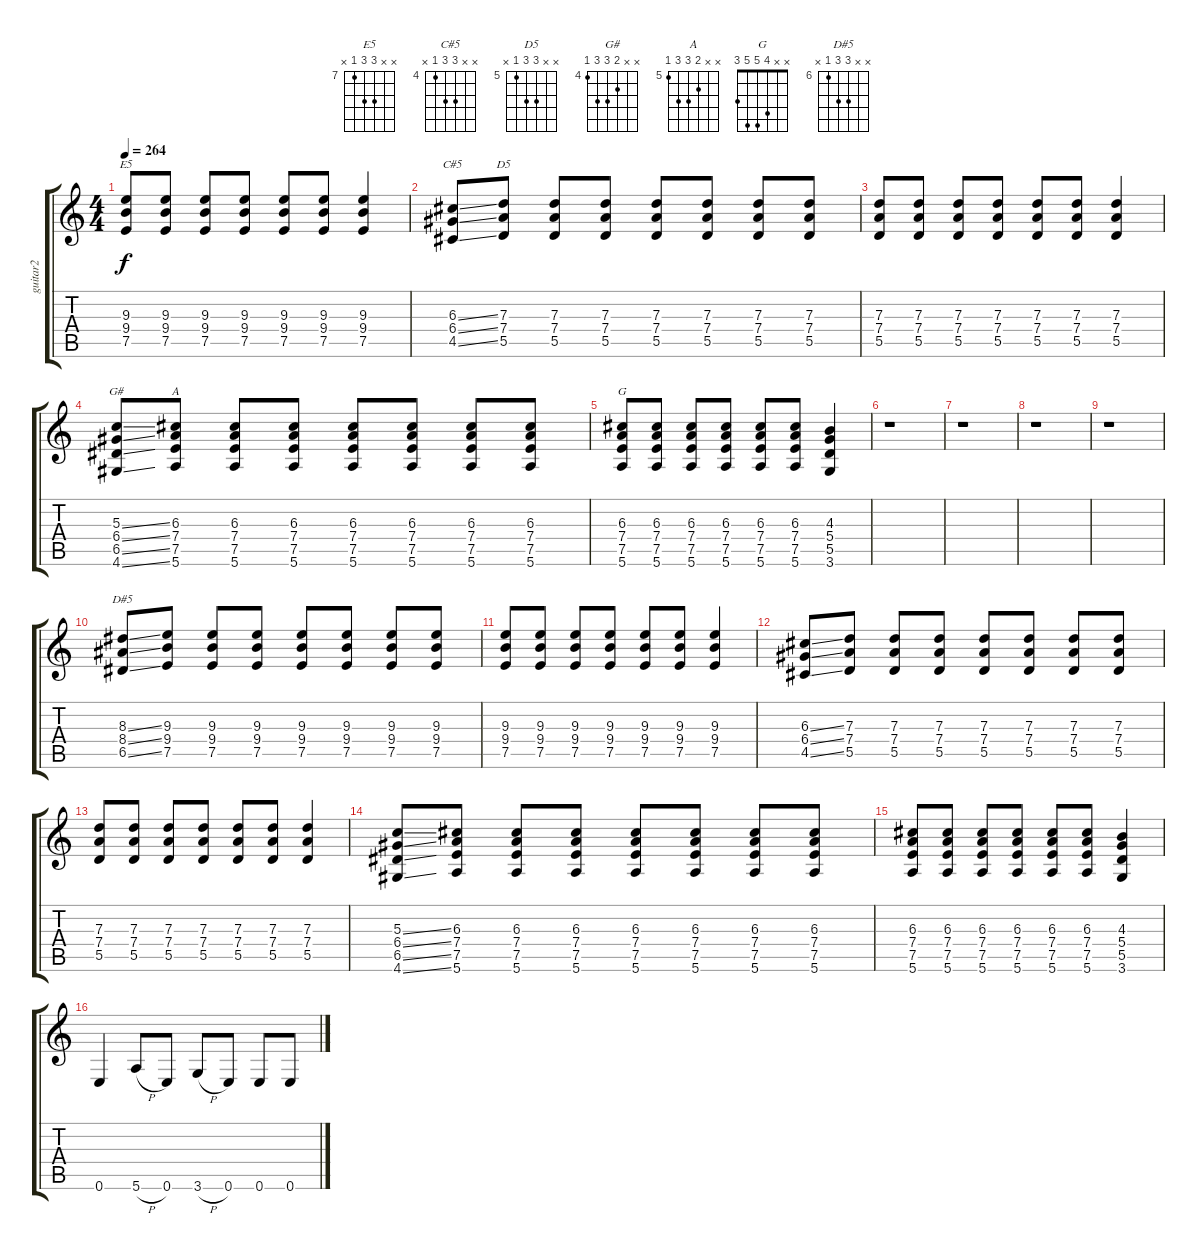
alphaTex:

\track ("guitar2" "guitar2") {instrument distortionguitar}
\staff {score tabs}
\tuning (E4 B3 G3 D3 A2 E2) {hide}
\chord ("E5" x x 9 9 7 x) {firstfret 7}
\chord ("C#5" x x 6 6 4 x) {firstfret 4}
\chord ("D5" x x 7 7 5 x) {firstfret 5}
\chord ("G#" x x 5 6 6 4) {firstfret 4}
\chord ("A" x x 6 7 7 5) {firstfret 5}
\chord ("G" x x 4 5 5 3)
\chord ("D#5" x x 8 8 6 x) {firstfret 6}
\ts (4 4)
\tempo 264
\clef g2
\ks c
(9.3 9.4 7.5).8{ch "E5" dy f} (9.3 9.4 7.5).8 (9.3 9.4 7.5).8 (9.3 9.4 7.5).8 (9.3 9.4 7.5).8 (9.3 9.4 7.5).8 (9.3 9.4 7.5).4 |
(6.3{ss} 6.4{ss} 4.5{ss}).8{ch "C#5"} (7.3 7.4 5.5).8{ch "D5"} (7.3 7.4 5.5).8 (7.3 7.4 5.5).8 (7.3 7.4 5.5).8 (7.3 7.4 5.5).8 (7.3 7.4 5.5).8 (7.3 7.4 5.5).8 |
(7.3 7.4 5.5).8 (7.3 7.4 5.5).8 (7.3 7.4 5.5).8 (7.3 7.4 5.5).8 (7.3 7.4 5.5).8 (7.3 7.4 5.5).8 (7.3 7.4 5.5).4 |
(5.3{ss} 6.4{ss} 6.5{ss} 4.6{ss}).8{ch "G#"} (6.3 7.4 7.5 5.6).8{ch "A"} (6.3 7.4 7.5 5.6).8 (6.3 7.4 7.5 5.6).8 (6.3 7.4 7.5 5.6).8 (6.3 7.4 7.5 5.6).8 (6.3 7.4 7.5 5.6).8 (6.3 7.4 7.5 5.6).8 |
(6.3 7.4 7.5 5.6).8{ch "G"} (6.3 7.4 7.5 5.6).8 (6.3 7.4 7.5 5.6).8 (6.3 7.4 7.5 5.6).8 (6.3 7.4 7.5 5.6).8 (6.3 7.4 7.5 5.6).8 (4.3 5.4 5.5 3.6).4 |
r.1 |
r.1 |
r.1 |
r.1 |
(8.3{ss} 8.4{ss} 6.5{ss}).8{ch "D#5"} (9.3 9.4 7.5).8 (9.3 9.4 7.5).8 (9.3 9.4 7.5).8 (9.3 9.4 7.5).8 (9.3 9.4 7.5).8 (9.3 9.4 7.5).8 (9.3 9.4 7.5).8 |
(9.3 9.4 7.5).8 (9.3 9.4 7.5).8 (9.3 9.4 7.5).8 (9.3 9.4 7.5).8 (9.3 9.4 7.5).8 (9.3 9.4 7.5).8 (9.3 9.4 7.5).4 |
(6.3{ss} 6.4{ss} 4.5{ss}).8 (7.3 7.4 5.5).8 (7.3 7.4 5.5).8 (7.3 7.4 5.5).8 (7.3 7.4 5.5).8 (7.3 7.4 5.5).8 (7.3 7.4 5.5).8 (7.3 7.4 5.5).8 |
(7.3 7.4 5.5).8 (7.3 7.4 5.5).8 (7.3 7.4 5.5).8 (7.3 7.4 5.5).8 (7.3 7.4 5.5).8 (7.3 7.4 5.5).8 (7.3 7.4 5.5).4 |
(5.3{ss} 6.4{ss} 6.5{ss} 4.6{ss}).8 (6.3 7.4 7.5 5.6).8 (6.3 7.4 7.5 5.6).8 (6.3 7.4 7.5 5.6).8 (6.3 7.4 7.5 5.6).8 (6.3 7.4 7.5 5.6).8 (6.3 7.4 7.5 5.6).8 (6.3 7.4 7.5 5.6).8 |
(6.3 7.4 7.5 5.6).8 (6.3 7.4 7.5 5.6).8 (6.3 7.4 7.5 5.6).8 (6.3 7.4 7.5 5.6).8 (6.3 7.4 7.5 5.6).8 (6.3 7.4 7.5 5.6).8 (4.3 5.4 5.5 3.6).4 |
0.6.4 5.6{h}.8 0.6.8 3.6{h}.8 0.6.8 0.6.8 0.6.8
